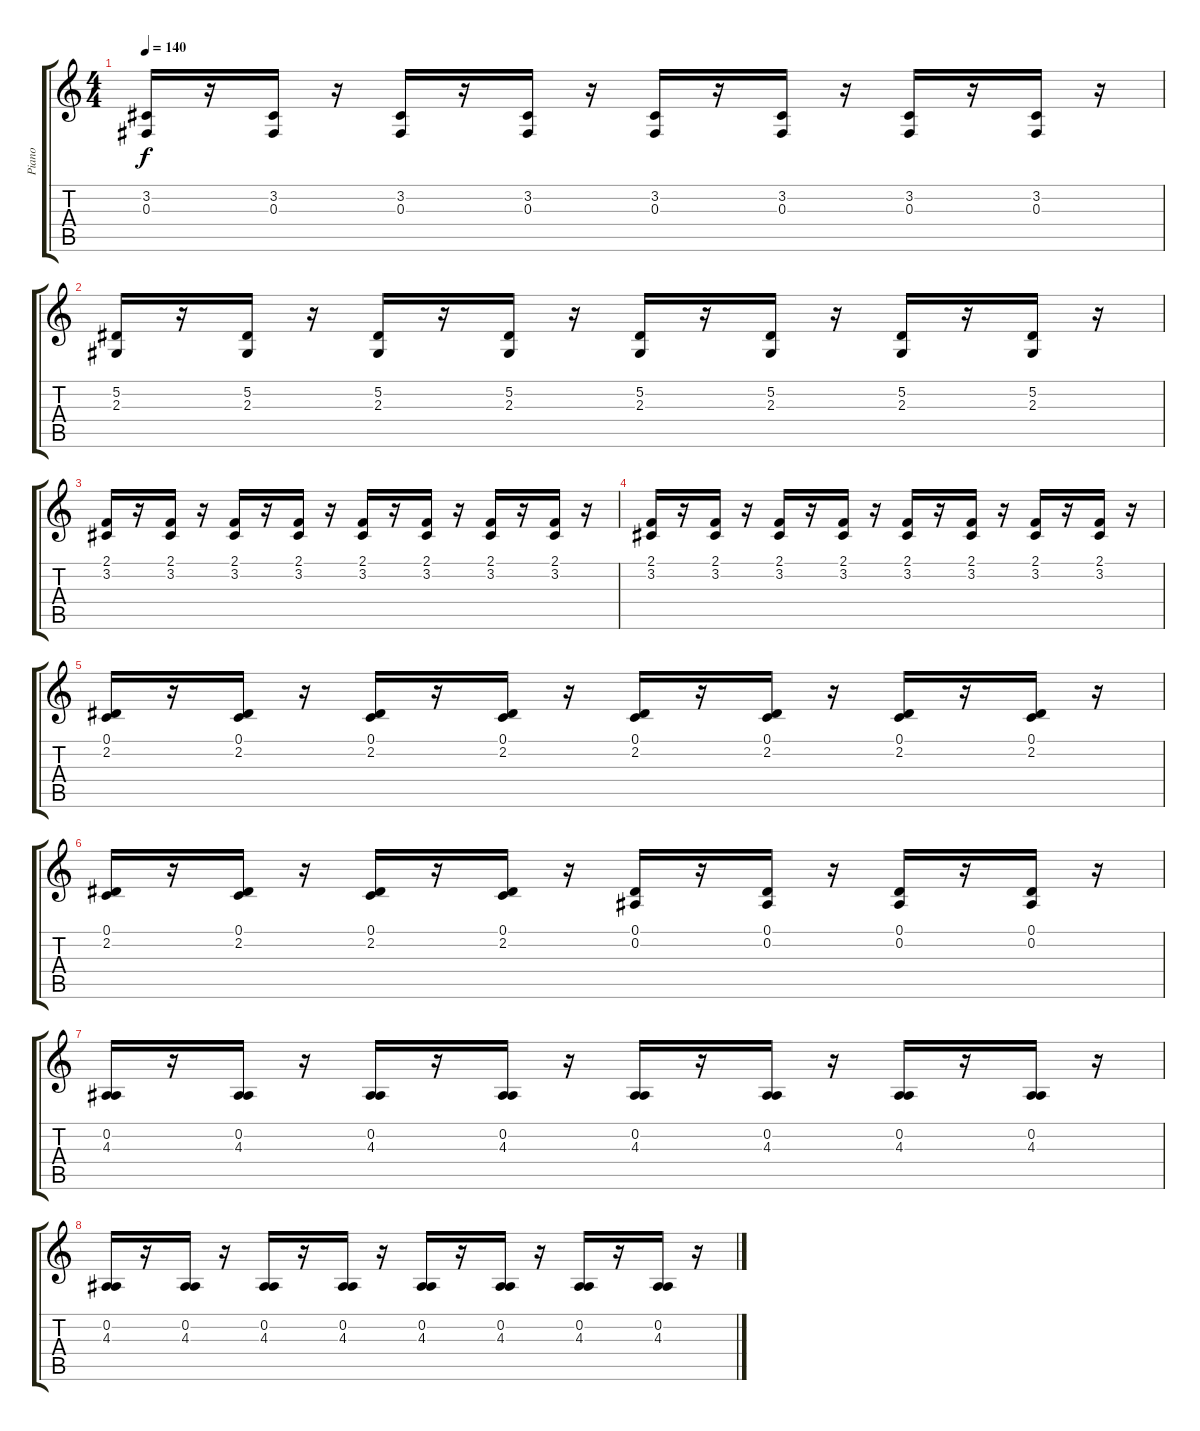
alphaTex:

\track ("Piano" "Piano") {instrument acousticgrandpiano}
\staff {score tabs}
\tuning (Eb4 Bb3 Gb3 Db3 Ab2 Eb2) {hide}
\ts (4 4)
\tempo 140
\clef g2
\ks c
(3.2 0.3).16{dy f} r.16 (3.2 0.3).16 r.16 (3.2 0.3).16 r.16 (3.2 0.3).16 r.16 (3.2 0.3).16 r.16 (3.2 0.3).16 r.16 (3.2 0.3).16 r.16 (3.2 0.3).16 r.16 |
(5.2 2.3).16 r.16 (5.2 2.3).16 r.16 (5.2 2.3).16 r.16 (5.2 2.3).16 r.16 (5.2 2.3).16 r.16 (5.2 2.3).16 r.16 (5.2 2.3).16 r.16 (5.2 2.3).16 r.16 |
(2.1 3.2).16 r.16 (2.1 3.2).16 r.16 (2.1 3.2).16 r.16 (2.1 3.2).16 r.16 (2.1 3.2).16 r.16 (2.1 3.2).16 r.16 (2.1 3.2).16 r.16 (2.1 3.2).16 r.16 |
(2.1 3.2).16 r.16 (2.1 3.2).16 r.16 (2.1 3.2).16 r.16 (2.1 3.2).16 r.16 (2.1 3.2).16 r.16 (2.1 3.2).16 r.16 (2.1 3.2).16 r.16 (2.1 3.2).16 r.16 |
(0.1 2.2).16 r.16 (0.1 2.2).16 r.16 (0.1 2.2).16 r.16 (0.1 2.2).16 r.16 (0.1 2.2).16 r.16 (0.1 2.2).16 r.16 (0.1 2.2).16 r.16 (0.1 2.2).16 r.16 |
(0.1 2.2).16 r.16 (0.1 2.2).16 r.16 (0.1 2.2).16 r.16 (0.1 2.2).16 r.16 (0.1 0.2).16 r.16 (0.1 0.2).16 r.16 (0.1 0.2).16 r.16 (0.1 0.2).16 r.16 |
(0.2 4.3).16 r.16 (0.2 4.3).16 r.16 (0.2 4.3).16 r.16 (0.2 4.3).16 r.16 (0.2 4.3).16 r.16 (0.2 4.3).16 r.16 (0.2 4.3).16 r.16 (0.2 4.3).16 r.16 |
(0.2 4.3).16 r.16 (0.2 4.3).16 r.16 (0.2 4.3).16 r.16 (0.2 4.3).16 r.16 (0.2 4.3).16 r.16 (0.2 4.3).16 r.16 (0.2 4.3).16 r.16 (0.2 4.3).16 r.16
